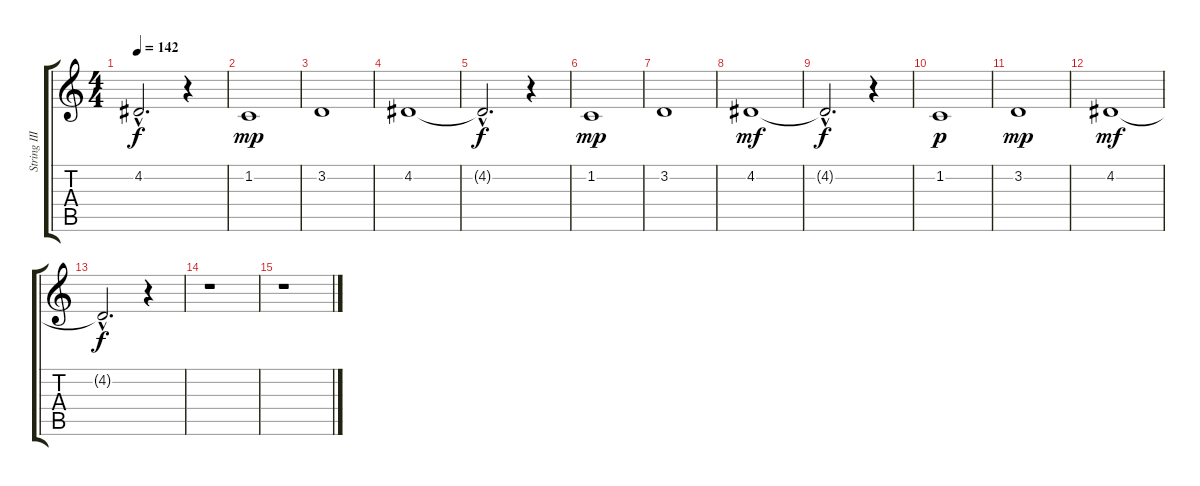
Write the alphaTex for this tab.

\track ("String III" "String III") {instrument synthvoice}
\staff {score tabs}
\tuning (E4 B3 G3 D3 A2 E2) {hide}
\ts (4 4)
\tempo 142
\clef g2
\ks c
4.2{hac t}.2{d dy f} r.4 |
1.2.1{dy mp} |
3.2.1 |
4.2.1 |
4.2{hac t}.2{d dy f} r.4 |
1.2.1{dy mp} |
3.2.1 |
4.2.1{dy mf} |
4.2{hac t}.2{d dy f} r.4 |
1.2.1{dy p} |
3.2.1{dy mp} |
4.2.1{dy mf} |
4.2{hac t}.2{d dy f} r.4 |
r.1 |
r.1
